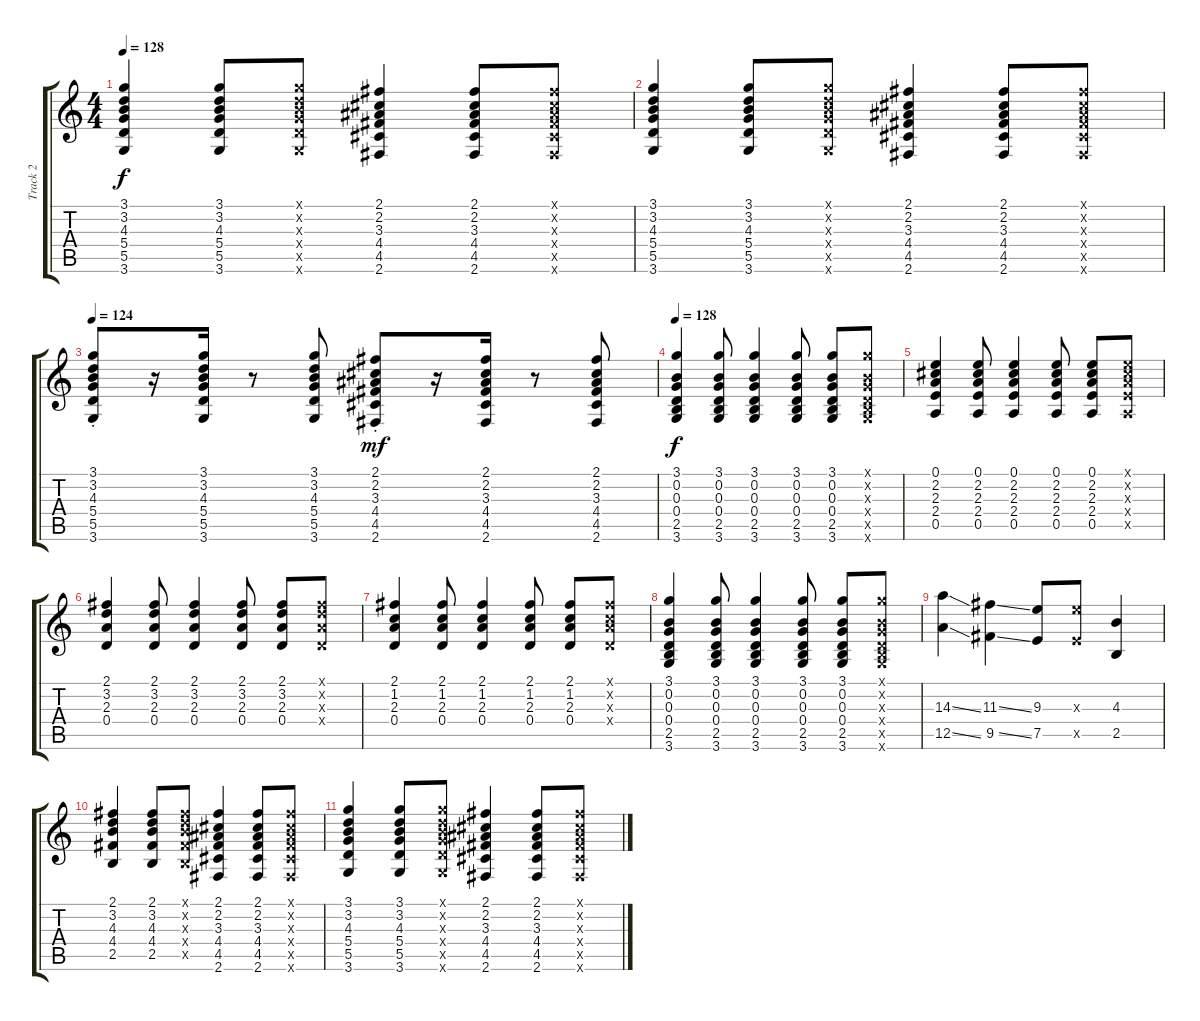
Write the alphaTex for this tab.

\track ("Track 2" "Track 2") {instrument overdrivenguitar}
\staff {score tabs}
\tuning (E4 B3 G3 D3 A2 E2) {hide}
\ts (4 4)
\tempo 128
\clef g2
\ks c
(3.1 3.2 4.3 5.4 5.5 3.6).4{dy f} (3.1 3.2 4.3 5.4 5.5 3.6).8 (3.1{x} 3.2{x} 4.3{x} 5.4{x} 5.5{x} 3.6{x}).8 (2.1 2.2 3.3 4.4 4.5 2.6).4 (2.1 2.2 3.3 4.4 4.5 2.6).8 (2.1{x} 2.2{x} 3.3{x} 4.4{x} 4.5{x} 2.6{x}).8 |
(3.1 3.2 4.3 5.4 5.5 3.6).4 (3.1 3.2 4.3 5.4 5.5 3.6).8 (3.1{x} 3.2{x} 4.3{x} 5.4{x} 5.5{x} 3.6{x}).8 (2.1 2.2 3.3 4.4 4.5 2.6).4 (2.1 2.2 3.3 4.4 4.5 2.6).8 (2.1{x} 2.2{x} 3.3{x} 4.4{x} 4.5{x} 2.6{x}).8 |
\tempo 124
(3.1{st} 3.2{st} 4.3{st} 5.4{st} 5.5{st} 3.6{st}).8 r.16 (3.1 3.2 4.3 5.4 5.5 3.6).16 r.8 (3.1 3.2 4.3 5.4 5.5 3.6).8 (2.1{st} 2.2{st} 3.3{st} 4.4{st} 4.5{st} 2.6{st}).8{dy mf} r.16 (2.1 2.2 3.3 4.4 4.5 2.6).16 r.8 (2.1 2.2 3.3 4.4 4.5 2.6).8 |
\tempo 128
(3.1 0.2 0.3 0.4 2.5 3.6).4{dy f} (3.1 0.2 0.3 0.4 2.5 3.6).8 (3.1 0.2 0.3 0.4 2.5 3.6).4 (3.1 0.2 0.3 0.4 2.5 3.6).8 (3.1 0.2 0.3 0.4 2.5 3.6).8 (3.1{x} 0.2{x} 0.3{x} 0.4{x} 2.5{x} 3.6{x}).8 |
(0.1 2.2 2.3 2.4 0.5).4 (0.1 2.2 2.3 2.4 0.5).8 (0.1 2.2 2.3 2.4 0.5).4 (0.1 2.2 2.3 2.4 0.5).8 (0.1 2.2 2.3 2.4 0.5).8 (0.1{x} 2.2{x} 2.3{x} 2.4{x} 0.5{x}).8 |
(2.1 3.2 2.3 0.4).4 (2.1 3.2 2.3 0.4).8 (2.1 3.2 2.3 0.4).4 (2.1 3.2 2.3 0.4).8 (2.1 3.2 2.3 0.4).8 (2.1{x} 3.2{x} 2.3{x} 0.4{x}).8 |
(2.1 1.2 2.3 0.4).4 (2.1 1.2 2.3 0.4).8 (2.1 1.2 2.3 0.4).4 (2.1 1.2 2.3 0.4).8 (2.1 1.2 2.3 0.4).8 (2.1{x} 1.2{x} 2.3{x} 0.4{x}).8 |
(3.1 0.2 0.3 0.4 2.5 3.6).4 (3.1 0.2 0.3 0.4 2.5 3.6).8 (3.1 0.2 0.3 0.4 2.5 3.6).4 (3.1 0.2 0.3 0.4 2.5 3.6).8 (3.1 0.2 0.3 0.4 2.5 3.6).8 (3.1{x} 0.2{x} 0.3{x} 0.4{x} 2.5{x} 3.6{x}).8 |
(14.3{ss} 12.5{ss}).4 (11.3{ss} 9.5{ss}).4 (9.3 7.5).8 (9.3{x} 7.5{x}).8 (4.3 2.5).4 |
(2.1 3.2 4.3 4.4 2.5).4 (2.1 3.2 4.3 4.4 2.5).8 (2.1{x} 3.2{x} 4.3{x} 4.4{x} 2.5{x}).8 (2.1 2.2 3.3 4.4 4.5 2.6).4 (2.1 2.2 3.3 4.4 4.5 2.6).8 (2.1{x} 2.2{x} 3.3{x} 4.4{x} 4.5{x} 2.6{x}).8 |
(3.1 3.2 4.3 5.4 5.5 3.6).4 (3.1 3.2 4.3 5.4 5.5 3.6).8 (3.1{x} 3.2{x} 4.3{x} 5.4{x} 5.5{x} 3.6{x}).8 (2.1 2.2 3.3 4.4 4.5 2.6).4 (2.1 2.2 3.3 4.4 4.5 2.6).8 (2.1{x} 2.2{x} 3.3{x} 4.4{x} 4.5{x} 2.6{x}).8
